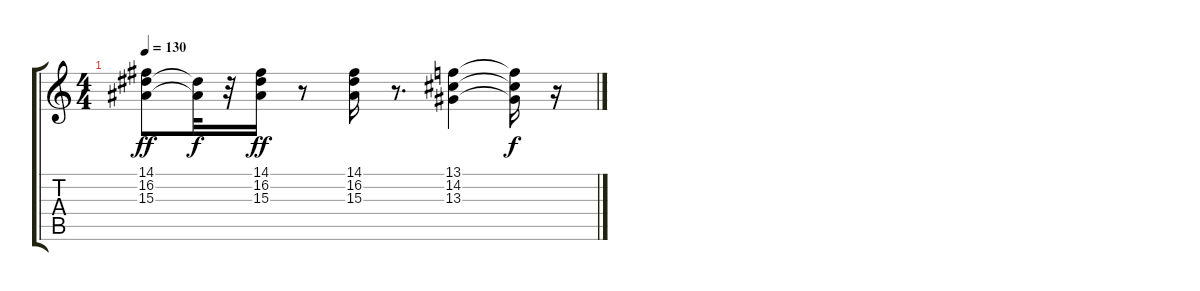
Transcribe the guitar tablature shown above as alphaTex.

\track "" {instrument percussiveorgan}
\staff {score tabs}
\tuning (E4 B3 G3 D3 A2 E2) {hide}
\ts (4 4)
\tempo 130
\clef g2
\ks c
(14.1 16.2 15.3).8{dy ff} (16.2{t} 15.3{t}).32{dy f} r.32 (14.1 16.2 15.3).16{dy ff} r.8 (14.1 16.2 15.3).16 r.8{d} (13.1 14.2 13.3).4 (13.1{t} 14.2{t} 13.3{t}).16{dy f} r.16
